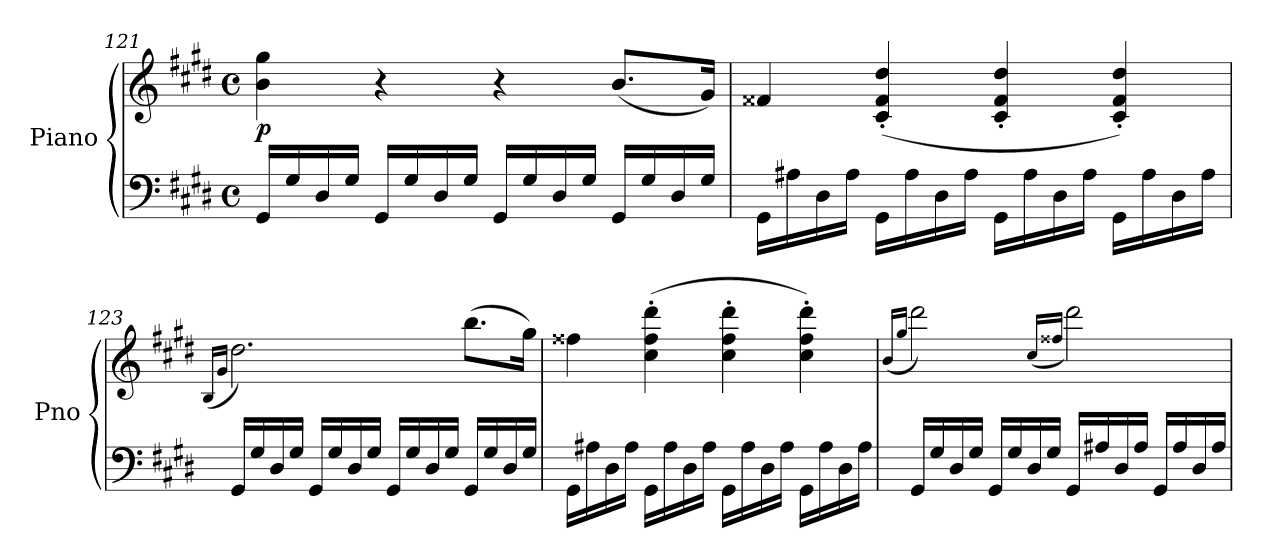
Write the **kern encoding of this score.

**kern	**kern	**dynam
*part1	*part1	*part1
*staff2	*staff1	*staff1/2
*I"Piano	*	*
*I'Pno	*	*
*clefF4	*clefG2	*
*k[f#c#g#d#]	*k[f#c#g#d#]	*
*M4/4	*M4/4	*
*met(c)	*met(c)	*
=121	=121	=121
!	!	!LO:DY:b
16GG#/LL	4b\ 4gg#\	p
16G#/	.	.
16D#/	.	.
16G#/JJ	.	.
16GG#/LL	4r	.
16G#/	.	.
16D#/	.	.
16G#/JJ	.	.
16GG#/LL	4r	.
16G#/	.	.
16D#/	.	.
16G#/JJ	.	.
16GG#/LL	(<8.b/L	.
16G#/	.	.
16D#/	.	.
16G#/JJ	16g#/Jk)	.
=122	=122	=122
16GG#\LL	4f##X/	.
16A#X\	.	.
16D#\	.	.
16A#\JJ	.	.
16GG#\LL	(>4c#/' 4f##/' 4dd#/'	.
16A#\	.	.
16D#\	.	.
16A#\JJ	.	.
16GG#\LL	4c#/' 4f##/' 4dd#/'	.
16A#\	.	.
16D#\	.	.
16A#\JJ	.	.
16GG#\LL	4c#/' 4f##/' 4dd#/')	.
16A#\	.	.
16D#\	.	.
16A#\JJ	.	.
=123	=123	=123
.	(<16qB/LL	.
.	16qg#/JJ	.
16GG#/LL	2.dd#\)	.
16G#/	.	.
16D#/	.	.
16G#/JJ	.	.
16GG#/LL	.	.
16G#/	.	.
16D#/	.	.
16G#/JJ	.	.
16GG#/LL	.	.
16G#/	.	.
16D#/	.	.
16G#/JJ	.	.
16GG#/LL	(>8.bb\L	.
16G#/	.	.
16D#/	.	.
16G#/JJ	16gg#\Jk)	.
=124	=124	=124
16GG#\LL	4ff##X\	.
16A#X\	.	.
16D#\	.	.
16A#\JJ	.	.
16GG#\LL	(>4cc#\' 4ff##\' 4ddd#\'	.
16A#\	.	.
16D#\	.	.
16A#\JJ	.	.
16GG#\LL	4cc#\' 4ff##\' 4ddd#\'	.
16A#\	.	.
16D#\	.	.
16A#\JJ	.	.
16GG#\LL	4cc#\' 4ff##\' 4ddd#\')	.
16A#\	.	.
16D#\	.	.
16A#\JJ	.	.
=125	=125	=125
.	(<16qb/LL	.
.	16qgg#/JJ	.
16GG#/LL	2ddd#\)	.
16G#/	.	.
16D#/	.	.
16G#/JJ	.	.
16GG#/LL	.	.
16G#/	.	.
16D#/	.	.
16G#/JJ	.	.
.	(<16qcc#/LL	.
.	16qff##X/JJ	.
16GG#/LL	2ddd#\)	.
16A#X/	.	.
16D#/	.	.
16A#/JJ	.	.
16GG#/LL	.	.
16A#/	.	.
16D#/	.	.
16A#/JJ	.	.
=	=	=
*-	*-	*-
